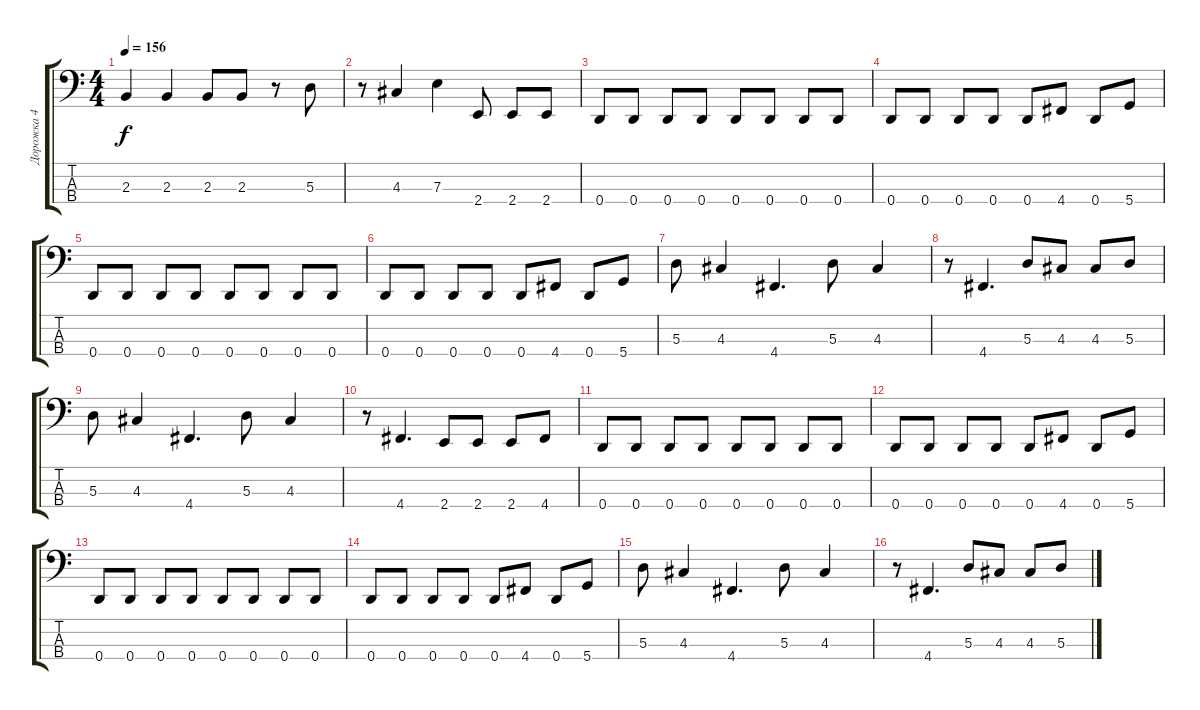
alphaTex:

\track ("Дорожка 4" "Дорожка 4") {instrument electricbassfinger}
\staff {score tabs}
\tuning (G2 D2 A1 D1) {hide}
\ts (4 4)
\tempo 156
\clef f4
\ks c
2.3.4{dy f} 2.3.4 2.3.8 2.3.8 r.8 5.3.8 |
r.8 4.3.4 7.3.4 2.4.8 2.4.8 2.4.8 |
0.4.8 0.4.8 0.4.8 0.4.8 0.4.8 0.4.8 0.4.8 0.4.8 |
0.4.8 0.4.8 0.4.8 0.4.8 0.4.8 4.4.8 0.4.8 5.4.8 |
0.4.8 0.4.8 0.4.8 0.4.8 0.4.8 0.4.8 0.4.8 0.4.8 |
0.4.8 0.4.8 0.4.8 0.4.8 0.4.8 4.4.8 0.4.8 5.4.8 |
5.3.8 4.3.4 4.4.4{d} 5.3.8 4.3.4 |
r.8 4.4.4{d} 5.3.8 4.3.8 4.3.8 5.3.8 |
5.3.8 4.3.4 4.4.4{d} 5.3.8 4.3.4 |
r.8 4.4.4{d} 2.4.8 2.4.8 2.4.8 4.4.8 |
0.4.8 0.4.8 0.4.8 0.4.8 0.4.8 0.4.8 0.4.8 0.4.8 |
0.4.8 0.4.8 0.4.8 0.4.8 0.4.8 4.4.8 0.4.8 5.4.8 |
0.4.8 0.4.8 0.4.8 0.4.8 0.4.8 0.4.8 0.4.8 0.4.8 |
0.4.8 0.4.8 0.4.8 0.4.8 0.4.8 4.4.8 0.4.8 5.4.8 |
5.3.8 4.3.4 4.4.4{d} 5.3.8 4.3.4 |
r.8 4.4.4{d} 5.3.8 4.3.8 4.3.8 5.3.8
